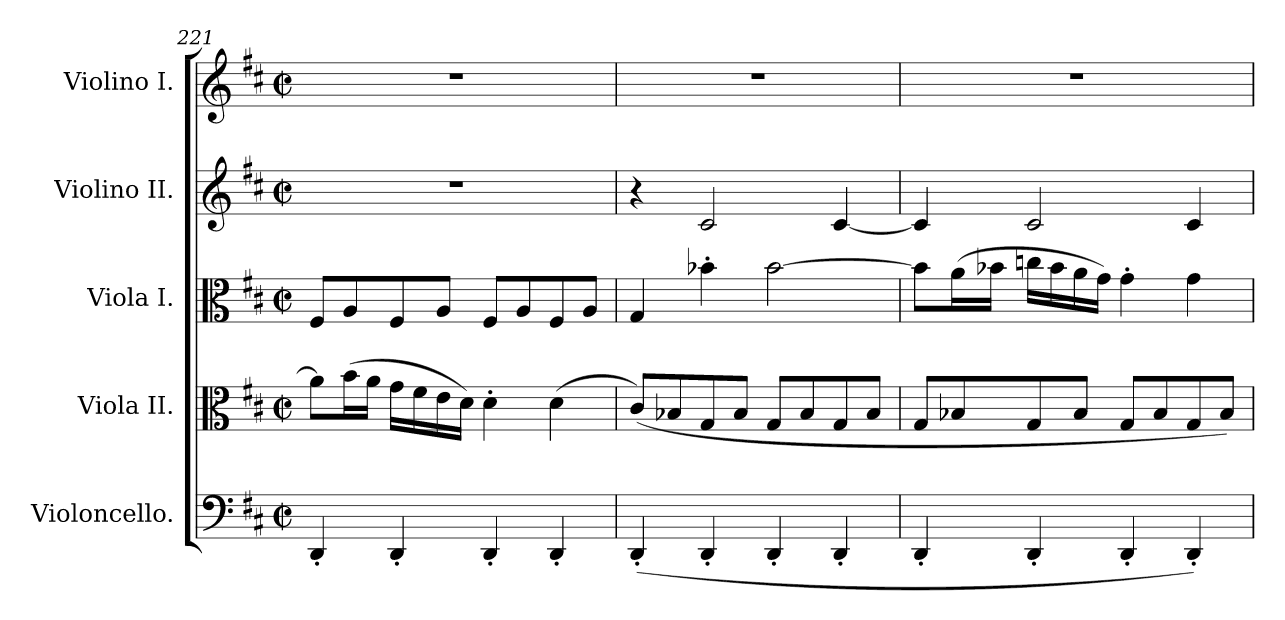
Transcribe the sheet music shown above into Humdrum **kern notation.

**kern	**kern	**kern	**kern	**kern
*part5	*part4	*part3	*part2	*part1
*staff5	*staff4	*staff3	*staff2	*staff1
*I"Violoncello.	*I"Viola II.	*I"Viola I.	*I"Violino II.	*I"Violino I.
*I'Vc	*I'Vla	*I'Vla	*I'Vln	*I'Vln
*clefF4	*clefC3	*clefC3	*clefG2	*clefG2
*k[f#c#]	*k[f#c#]	*k[f#c#]	*k[f#c#]	*k[f#c#]
*M2/2	*M2/2	*M2/2	*M2/2	*M2/2
*met(c|)	*met(c|)	*met(c|)	*met(c|)	*met(c|)
=221	=221	=221	=221	=221
4DD'/	8a\L]	8F#/L	1r	1r
.	(>16b\L	8A/	.	.
.	16a\JJ	.	.	.
4DD'/	16g\LL	8F#/	.	.
.	16f#\	.	.	.
.	16e\	8A/J	.	.
.	16d\JJ)	.	.	.
4DD'/	4d'\	8F#/L	.	.
.	.	8A/	.	.
4DD'/	(>4d\	8F#/	.	.
.	.	8A/J	.	.
=222	=222	=222	=222	=222
(<4DD'/	(<8c#/L)	4G/	4r	1r
.	8B-X/	.	.	.
4DD'/	8G/	4b-X'\	2c#/	.
.	8B-/J	.	.	.
4DD'/	8G/L	[2b-\	.	.
.	8B-/	.	.	.
4DD'/	8G/	.	[4c#/	.
.	8B-/J	.	.	.
=223	=223	=223	=223	=223
4DD'/	8G/L	8b-\L]	4c#/]	1r
.	8B-X/	(>16a\L	.	.
.	.	16b-X\JJ	.	.
4DD'/	8G/	16ccn\LL	2c#/	.
.	.	16b-\	.	.
.	8B-/J	16a\	.	.
.	.	16g\JJ)	.	.
4DD'/	8G/L	4g'\	.	.
.	8B-/	.	.	.
4DD'/)	8G/	4g\	4c#/	.
.	8B-/J)	.	.	.
=	=	=	=	=
*-	*-	*-	*-	*-
